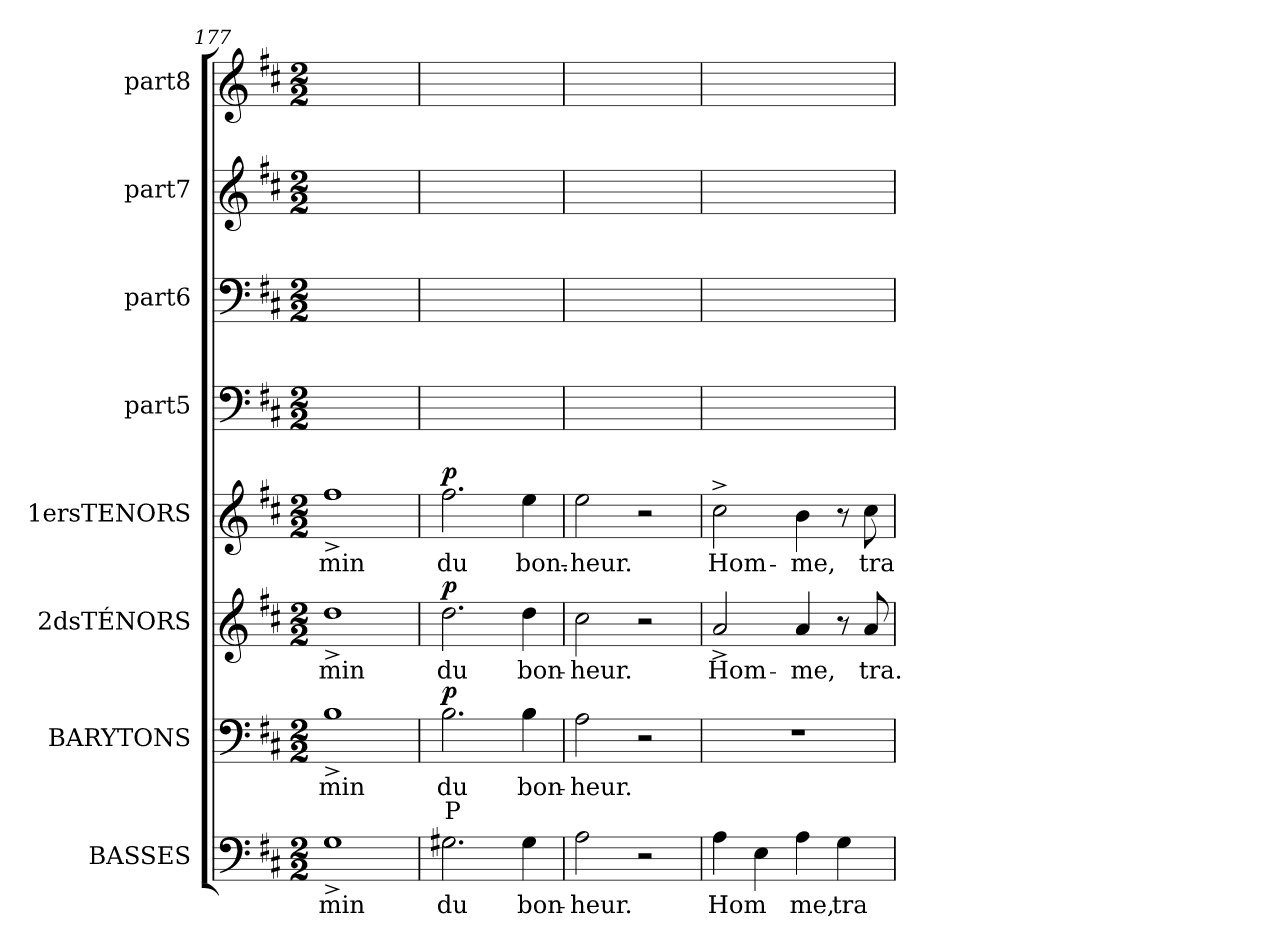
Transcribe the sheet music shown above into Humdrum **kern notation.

**kern	**text	**kern	**text	**text	**dynam	**kern	**text	**dynam	**kern	**text	**dynam	**kern	**kern	**kern	**kern
*part8	*part8	*part7	*part7	*part7	*part7	*part6	*part6	*part6	*part5	*part5	*part5	*part4	*part3	*part2	*part1
*staff8	*staff8	*staff7	*staff7	*staff7	*staff7	*staff6	*staff6	*staff6	*staff5	*staff5	*staff5	*staff4	*staff3	*staff2	*staff1
*I"BASSES	*	*I"BARYTONS	*	*	*	*I"2dsTÉNORS	*	*	*I"1ersTENORS	*	*	*I"part5	*I"part6	*I"part7	*I"part8
*	*	*	*	*	*	*	*	*	*	*	*	*I'part5	*I'part6	*I'part7	*I'part8
*clefF4	*	*clefF4	*	*	*	*clefG2	*	*	*clefG2	*	*	*clefF4	*clefF4	*clefG2	*clefG2
*k[f#c#]	*	*k[f#c#]	*	*	*	*k[f#c#]	*	*	*k[f#c#]	*	*	*k[f#c#]	*k[f#c#]	*k[f#c#]	*k[f#c#]
*M2/2	*	*M2/2	*	*	*	*M2/2	*	*	*M2/2	*	*	*M2/2	*M2/2	*M2/2	*M2/2
=177	=177	=177	=177	=177	=177	=177	=177	=177	=177	=177	=177	=177	=177	=177	=177
1G^>i/	min	1B^>i/	min	.	.	1dd^>i/	min	.	1ff#^>i/	min	.	1ryy	1ryy	1ryy	1ryy
=178	=178	=178	=178	=178	=178	=178	=178	=178	=178	=178	=178	=178	=178	=178	=178
!	!	!	!	!	!LO:DY:a	!	!	!LO:DY:a	!	!	!LO:DY:a	!	!	!	!
2.G#Xi\	du	2.Bi\	du	P	p	2.ddi\	du	p	2.ff#i\	du	p	1ryy	1ryy	1ryy	1ryy
4G#i\	bon-	4Bi\	bon-	.	.	4ddi\	bon-	.	4eei\	bon.-	.	.	.	.	.
=179	=179	=179	=179	=179	=179	=179	=179	=179	=179	=179	=179	=179	=179	=179	=179
2Ai\	heur.	2Ai\	heur.	.	.	2cc#i\	heur.	.	2eei\	heur.	.	1ryy	1ryy	1ryy	1ryy
2r	.	2r	.	.	.	2r	.	.	2r	.	.	.	.	.	.
=180	=180	=180	=180	=180	=180	=180	=180	=180	=180	=180	=180	=180	=180	=180	=180
4Ai\	Hom	1r	.	.	.	2a^>i/	Hom-	.	2cc#^>i\	Hom-	.	1ryy	1ryy	1ryy	1ryy
4Ei\	--	.	.	.	.	.	.	.	.	.	.	.	.	.	.
4Ai\	me,	.	.	.	.	4ai/	me,	.	4bi\	me,	.	.	.	.	.
4Gi\	tra-	.	.	.	.	8r	.	.	8r	.	.	.	.	.	.
.	.	.	.	.	.	8ai/	tra.	.	8cc#i\	tra-	.	.	.	.	.
=	=	=	=	=	=	=	=	=	=	=	=	=	=	=	=
*-	*-	*-	*-	*-	*-	*-	*-	*-	*-	*-	*-	*-	*-	*-	*-
